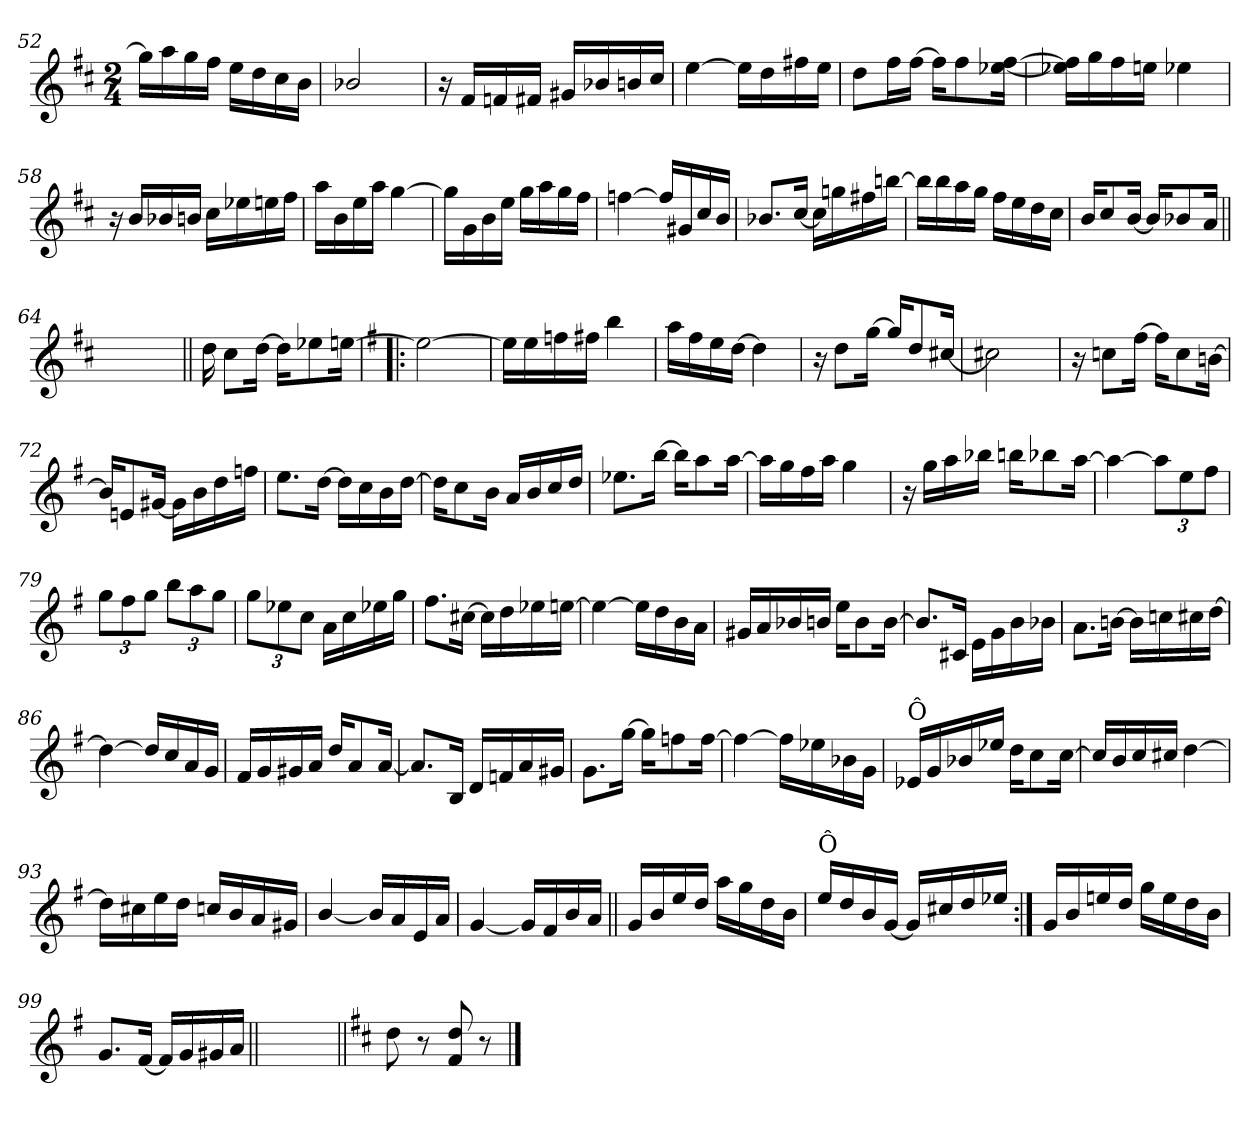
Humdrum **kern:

**kern
*part1
*staff1
!!LO:PB:g=z
*clefG2
*k[f#c#]
*D:
*M2/4
=52
16gg\LL]
16aa\
16gg\
16ff#\JJ
16ee\LL
16dd\
16cc#\
16b\JJ
=53
2b-X/
=54
16r
16f#/LL
16fn/
16f#X/JJ
16g#X/LL
16b-X/
16bn/
16cc#/JJ
=55
[4ee\
16ee\LL]
16dd\
16ff#X\
16ee\JJ
=56
8dd\L
16ff#\L
[16ff#\JJ
16ff#\KL]
8ff#\
[16ee-X\ [16ff#\Jk
!!LO:LB:g=z
=57
16ee-X\] 16ff#\]LL
16gg\
16ff#\
16een\JJ
4ee-X\
=58
16r
16b/LL
16b-X/
16bn/JJ
16cc#\LL
16ee-X\
16een\
16ff#\JJ
=59
16aa\LL
16b\
16ee\
16aa\JJ
[4gg\
=60
16gg\LL]
16g\
16b\
16ee\JJ
16gg\LL
16aa\
16gg\
16ff#\JJ
=61
[4ffn\
16ff/LL]
16g#X/
16cc#/
16b/JJ
!!LO:LB:g=z
=62
8.b-X/L
[16cc#/Jk
16cc#\LL]
16ggn\
16ff#X\
[16bbn\JJ
=63
16bb\LL]
16bb\
16aa\
16gg\JJ
16ff#\LL
16ee\
16dd\
16cc#\JJ
=64
16b/KL
8cc#/
[16b/Jk
16b/KL]
8b-X/
16a/Jk
=64X641||
2ryy
!!LO:LB:g=z
=65||
16dd\
8cc#\L
[16dd\Jk
16dd\KL]
8ee-X\
[16een\Jk
=66!|:
*k[f#]
*G:
2ee\_
=67
16ee\LL]
16ee\
16ffn\
16ff#X\JJ
4bb\
=68
16aa\LL
16ff#\
16ee\
[16dd\JJ
4dd\]
=69
16r
8dd\L
[16gg\Jk
16gg/KL]
8dd/
[16cc#X/Jk
=70
2cc#X\]
!!LO:LB:g=z
=71
16r
8ccn\L
[16ff#\Jk
16ff#\KL]
8cc\
[16bn\Jk
=72
16b/KL]
8en/
[16g#X/Jk
16g#\LL]
16b\
16dd\
16ffn\JJ
=73
8.ee\L
[16dd\Jk
16dd\LL]
16cc\
16b\
[16dd\JJ
=74
16dd\KL]
8cc\
16b\Jk
16a/LL
16b/
16cc/
16dd/JJ
=75
8.ee-X\L
[16bb\Jk
16bb\KL]
8aa\
[16aa\Jk
!!LO:LB:g=z
=76
16aa\LL]
16gg\
16ff#\
16aa\JJ
4gg\
=77
16r
16gg\LL
16aa\
16bb-X\JJ
16bbn\KL
8bb-X\
[16aa\Jk
=78
4aa\_
12aa\L]
12ee\
12ff#\J
=79
12gg\L
12ff#\
12gg\J
12bb\L
12aa\
12gg\J
=80
12gg\L
12ee-X\
12cc\J
16a\LL
16cc\
16ee-X\
16gg\JJ
!!LO:LB:g=z
=81
8.ff#\L
[16cc#X\Jk
16cc#\LL]
16dd\
16ee-X\
[16een\JJ
=82
4ee\_
16ee\LL]
16dd\
16b\
16a\JJ
=83
16g#X/LL
16a/
16b-X/
16bn/JJ
16ee\KL
8b\
[16b\Jk
=84
8.b/L]
16c#X/Jk
16e\LL
16g\
16b\
16b-X\JJ
=85
8.a\L
[16bn\Jk
16b\LL]
16ccn\
16cc#X\
[16dd\JJ
!!LO:LB:g=z
=86
4dd\_
16dd/LL]
16cc/
16a/
16g/JJ
=87
16f#/LL
16g/
16g#X/
16a/JJ
16dd/KL
8a/
[16a/Jk
=88
8.a/L]
16B/Jk
16d/LL
16fn/
16a/
16g#X/JJ
=89
8.g\L
[16gg\Jk
16gg\KL]
8ffn\
[16ff\Jk
=90
4ffn\_
16ff\LL]
16ee-X\
16b-X\
16g\JJ
!!LO:LB:g=z
=91
!LO:TX:a:t=Ô
16e-X/LL
16g/
16b-X/
16ee-X/JJ
16dd\KL
8cc\
[16cc\Jk
=92
16cc/LL]
16b/
16cc/
16cc#X/JJ
[4dd\
=93
16dd\LL]
16cc#X\
16ee\
16dd\JJ
16ccn/LL
16b/
16a/
16g#X/JJ
=94
[4b/
16b/LL]
16a/
16e/
16a/JJ
=95
[4g/
16g/LL]
16f#/
16b/
16a/JJ
!!LO:LB:g=z
=96||
16g/LL
16b/
16ee/
16dd/JJ
16aa\LL
16gg\
16dd\
16b\JJ
=97
!LO:TX:a:t=Ô
16ee/LL
16dd/
16b/
[16g/JJ
16g/LL]
16cc#X/
16dd/
16ee-X/JJ
=98:|!
16g/LL
16b/
16een/
16dd/JJ
16gg\LL
16ee\
16dd\
16b\JJ
=99
8.g/L
[16f#/Jk
16f#/LL]
16g/
16g#X/
16a/JJ
=99X992||
2ryy
=100||
*k[f#c#]
*D:
8dd\
8r
8f#/ 8dd/
8r
==
*-
